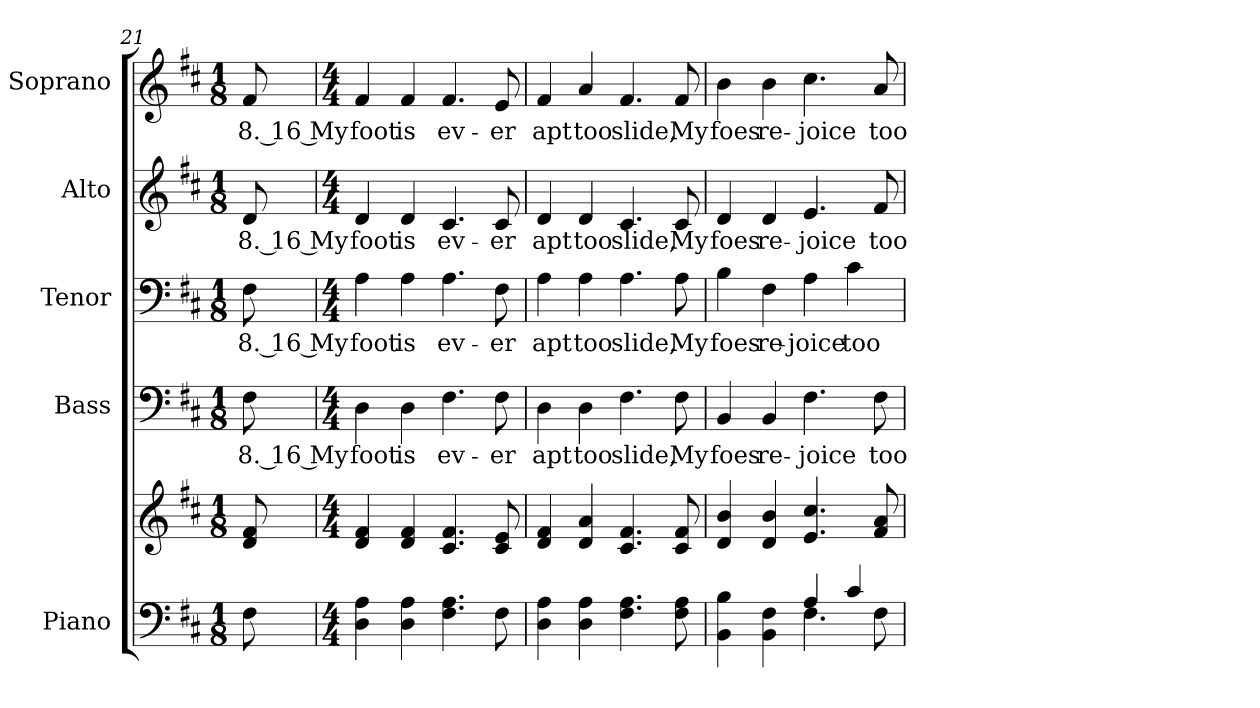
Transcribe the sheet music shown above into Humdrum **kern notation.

**kern	**kern	**kern	**text	**kern	**text	**kern	**text	**kern	**text
*part5	*part5	*part4	*part4	*part3	*part3	*part2	*part2	*part1	*part1
*staff6	*staff5	*staff4	*staff4	*staff3	*staff3	*staff2	*staff2	*staff1	*staff1
*I"Piano	*	*I"Bass	*	*I"Tenor	*	*I"Alto	*	*I"Soprano	*
*I'Pno.	*	*I'B.	*	*I'T.	*	*I'A.	*	*I'S.	*
*clefF4	*clefG2	*clefF4	*	*clefF4	*	*clefG2	*	*clefG2	*
*k[f#c#]	*k[f#c#]	*k[f#c#]	*	*k[f#c#]	*	*k[f#c#]	*	*k[f#c#]	*
*D:	*D:	*D:	*	*D:	*	*D:	*	*D:	*
*M1/8	*M1/8	*M1/8	*	*M1/8	*	*M1/8	*	*M1/8	*
=21	=21	=21	=21	=21	=21	=21	=21	=21	=21
!	!	!	!LO:LY:b:color=#000000	!	!	!	!	!	!
!	!	!	!	!	!LO:LY:b:color=#000000	!	!	!	!
!	!	!	!	!	!	!	!LO:LY:b:color=#000000	!	!
!	!	!	!	!	!	!	!	!	!LO:LY:b:color=#000000
8F#i\	8di/ 8f#i	8F#i\	8. 16 My	8F#i\	8. 16 My	8di/	8. 16 My	8f#i/	8. 16 My
!!LO:PB:g=z
=22	=22	=22	=22	=22	=22	=22	=22	=22	=22
*M4/4	*M4/4	*M4/4	*	*M4/4	*	*M4/4	*	*M4/4	*
!	!	!	!LO:LY:b:color=#000000	!	!	!	!	!	!
!	!	!	!	!	!LO:LY:b:color=#000000	!	!	!	!
!	!	!	!	!	!	!	!LO:LY:b:color=#000000	!	!
!	!	!	!	!	!	!	!	!	!LO:LY:b:color=#000000
4Di\ 4Ai	4di/ 4f#i	4Di\	foot	4Ai\	foot	4di/	foot	4f#i/	foot
!	!	!	!LO:LY:b:color=#000000	!	!	!	!	!	!
!	!	!	!	!	!LO:LY:b:color=#000000	!	!	!	!
!	!	!	!	!	!	!	!LO:LY:b:color=#000000	!	!
!	!	!	!	!	!	!	!	!	!LO:LY:b:color=#000000
4Di\ 4Ai	4di/ 4f#i	4Di\	is	4Ai\	is	4di/	is	4f#i/	is
!	!	!	!LO:LY:b:color=#000000	!	!	!	!	!	!
!	!	!	!	!	!LO:LY:b:color=#000000	!	!	!	!
!	!	!	!	!	!	!	!LO:LY:b:color=#000000	!	!
!	!	!	!	!	!	!	!	!	!LO:LY:b:color=#000000
4.F#i\ 4.Ai	4.c#i/ 4.f#i	4.F#i\	ev-	4.Ai\	ev-	4.c#i/	ev-	4.f#i/	ev-
!	!	!	!LO:LY:b:color=#000000	!	!	!	!	!	!
!	!	!	!	!	!LO:LY:b:color=#000000	!	!	!	!
!	!	!	!	!	!	!	!LO:LY:b:color=#000000	!	!
!	!	!	!	!	!	!	!	!	!LO:LY:b:color=#000000
8F#i\	8c#i/ 8ei	8F#i\	-er	8F#i\	-er	8c#i/	-er	8ei/	-er
=23	=23	=23	=23	=23	=23	=23	=23	=23	=23
!	!	!	!LO:LY:b:color=#000000	!	!	!	!	!	!
!	!	!	!	!	!LO:LY:b:color=#000000	!	!	!	!
!	!	!	!	!	!	!	!LO:LY:b:color=#000000	!	!
!	!	!	!	!	!	!	!	!	!LO:LY:b:color=#000000
4Di\ 4Ai	4di/ 4f#i	4Di\	apt	4Ai\	apt	4di/	apt	4f#i/	apt
!	!	!	!LO:LY:b:color=#000000	!	!	!	!	!	!
!	!	!	!	!	!LO:LY:b:color=#000000	!	!	!	!
!	!	!	!	!	!	!	!LO:LY:b:color=#000000	!	!
!	!	!	!	!	!	!	!	!	!LO:LY:b:color=#000000
4Di\ 4Ai	4di/ 4ai	4Di\	too	4Ai\	too	4di/	too	4ai/	too
!	!	!	!LO:LY:b:color=#000000	!	!	!	!	!	!
!	!	!	!	!	!LO:LY:b:color=#000000	!	!	!	!
!	!	!	!	!	!	!	!LO:LY:b:color=#000000	!	!
!	!	!	!	!	!	!	!	!	!LO:LY:b:color=#000000
4.F#i\ 4.Ai	4.c#i/ 4.f#i	4.F#i\	slide,	4.Ai\	slide,	4.c#i/	slide,	4.f#i/	slide,
!	!	!	!LO:LY:b:color=#000000	!	!	!	!	!	!
!	!	!	!	!	!LO:LY:b:color=#000000	!	!	!	!
!	!	!	!	!	!	!	!LO:LY:b:color=#000000	!	!
!	!	!	!	!	!	!	!	!	!LO:LY:b:color=#000000
8F#i\ 8Ai	8c#i/ 8f#i	8F#i\	My	8Ai\	My	8c#i/	My	8f#i/	My
=24	=24	=24	=24	=24	=24	=24	=24	=24	=24
*^	*	*	*	*	*	*	*	*	*
!	!	!	!	!LO:LY:b:color=#000000	!	!	!	!	!	!
!	!	!	!	!	!	!LO:LY:b:color=#000000	!	!	!	!
!	!	!	!	!	!	!	!	!LO:LY:b:color=#000000	!	!
!	!	!	!	!	!	!	!	!	!	!LO:LY:b:color=#000000
4BBi\ 4Bi	2ryy	4di/ 4bi	4BBi/	foes	4Bi\	foes	4di/	foes	4bi\	foes
!	!	!	!	!LO:LY:b:color=#000000	!	!	!	!	!	!
!	!	!	!	!	!	!LO:LY:b:color=#000000	!	!	!	!
!	!	!	!	!	!	!	!	!LO:LY:b:color=#000000	!	!
!	!	!	!	!	!	!	!	!	!	!LO:LY:b:color=#000000
4BBi\ 4F#i	.	4di/ 4bi	4BBi/	re-	4F#i\	re-	4di/	re-	4bi\	re-
!	!	!	!	!LO:LY:b:color=#000000	!	!	!	!	!	!
!	!	!	!	!	!	!LO:LY:b:color=#000000	!	!	!	!
!	!	!	!	!	!	!	!	!LO:LY:b:color=#000000	!	!
!	!	!	!	!	!	!	!	!	!	!LO:LY:b:color=#000000
4Ai/	4.F#i\	4.ei/ 4.cc#i	4.F#i\	-joice	4Ai\	-joice	4.ei/	-joice	4.cc#i\	-joice
!	!	!	!	!	!	!LO:LY:b:color=#000000	!	!	!	!
4c#i/	.	.	.	.	4c#i\	too	.	.	.	.
!	!	!	!	!LO:LY:b:color=#000000	!	!	!	!	!	!
!	!	!	!	!	!	!	!	!LO:LY:b:color=#000000	!	!
!	!	!	!	!	!	!	!	!	!	!LO:LY:b:color=#000000
.	8F#i\	8f#i/ 8ai	8F#i\	too	.	.	8f#i/	too	8ai/	too
*v	*v	*	*	*	*	*	*	*	*	*
=	=	=	=	=	=	=	=	=	=
*-	*-	*-	*-	*-	*-	*-	*-	*-	*-
